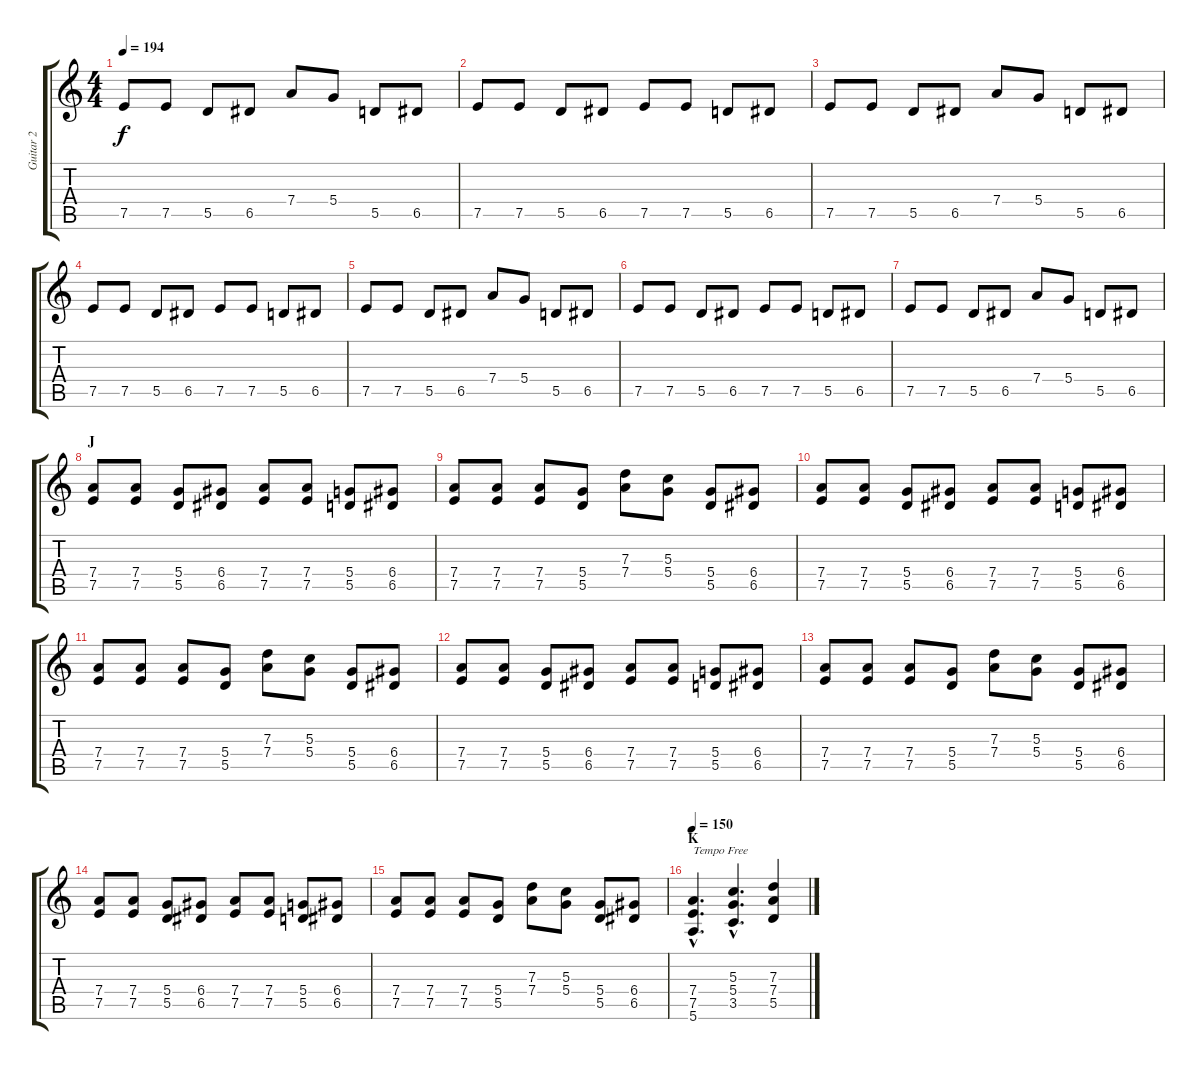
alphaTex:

\track ("Guitar 2" "Guitar 2") {instrument distortionguitar}
\staff {score tabs}
\tuning (E4 B3 G3 D3 A2 E2) {hide}
\ts (4 4)
\tempo 194
\clef g2
\ks c
7.5.8{dy f} 7.5.8 5.5.8 6.5.8 7.4.8 5.4.8 5.5.8 6.5.8 |
7.5.8 7.5.8 5.5.8 6.5.8 7.5.8 7.5.8 5.5.8 6.5.8 |
7.5.8 7.5.8 5.5.8 6.5.8 7.4.8 5.4.8 5.5.8 6.5.8 |
7.5.8 7.5.8 5.5.8 6.5.8 7.5.8 7.5.8 5.5.8 6.5.8 |
7.5.8 7.5.8 5.5.8 6.5.8 7.4.8 5.4.8 5.5.8 6.5.8 |
7.5.8 7.5.8 5.5.8 6.5.8 7.5.8 7.5.8 5.5.8 6.5.8 |
7.5.8 7.5.8 5.5.8 6.5.8 7.4.8 5.4.8 5.5.8 6.5.8 |
\section ("" "J")
(7.4 7.5).8 (7.4 7.5).8 (5.4 5.5).8 (6.4 6.5).8 (7.4 7.5).8 (7.4 7.5).8 (5.4 5.5).8 (6.4 6.5).8 |
(7.4 7.5).8 (7.4 7.5).8 (7.4 7.5).8 (5.4 5.5).8 (7.3 7.4).8 (5.3 5.4).8 (5.4 5.5).8 (6.4 6.5).8 |
(7.4 7.5).8 (7.4 7.5).8 (5.4 5.5).8 (6.4 6.5).8 (7.4 7.5).8 (7.4 7.5).8 (5.4 5.5).8 (6.4 6.5).8 |
(7.4 7.5).8 (7.4 7.5).8 (7.4 7.5).8 (5.4 5.5).8 (7.3 7.4).8 (5.3 5.4).8 (5.4 5.5).8 (6.4 6.5).8 |
(7.4 7.5).8 (7.4 7.5).8 (5.4 5.5).8 (6.4 6.5).8 (7.4 7.5).8 (7.4 7.5).8 (5.4 5.5).8 (6.4 6.5).8 |
(7.4 7.5).8 (7.4 7.5).8 (7.4 7.5).8 (5.4 5.5).8 (7.3 7.4).8 (5.3 5.4).8 (5.4 5.5).8 (6.4 6.5).8 |
(7.4 7.5).8 (7.4 7.5).8 (5.4 5.5).8 (6.4 6.5).8 (7.4 7.5).8 (7.4 7.5).8 (5.4 5.5).8 (6.4 6.5).8 |
(7.4 7.5).8 (7.4 7.5).8 (7.4 7.5).8 (5.4 5.5).8 (7.3 7.4).8 (5.3 5.4).8 (5.4 5.5).8 (6.4 6.5).8 |
\section ("" "K")
\tempo 150
(7.4{hac} 7.5{hac} 5.6{hac}).4{d txt "Tempo Free"} (5.3{hac} 5.4{hac} 3.5{hac}).4{d} (7.3 7.4 5.5).4
